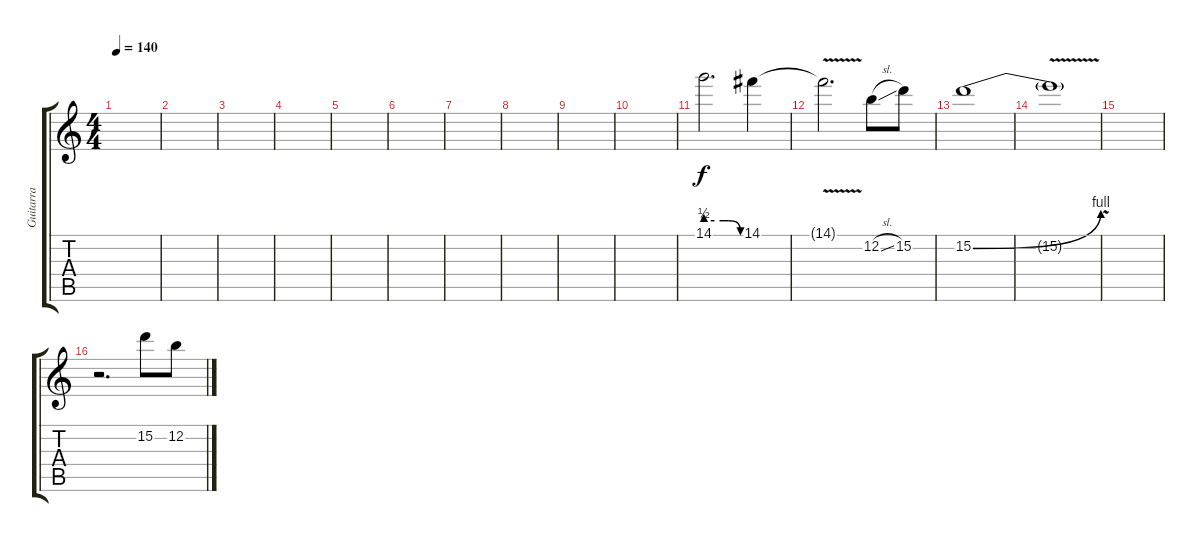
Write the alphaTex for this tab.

\track ("Guitarra" "Guitarra") {instrument overdrivenguitar}
\staff {score tabs}
\tuning (E4 B3 G3 D3 A2 E2) {hide}
\ts (4 4)
\tempo 140
\clef g2
\ks c
|
|
|
|
|
|
|
|
|
|
14.1{be (custom 0 2 15 2 30 2 39 2 60 0)}.2{d} 14.1.4 |
14.1{v t}.2{d} 12.2{sl}.8 15.2.8 |
15.2{be (bend 0 0 60 4)}.1 |
15.2{v t}.1 |
|
r.2{d} 15.2.8 12.2.8
